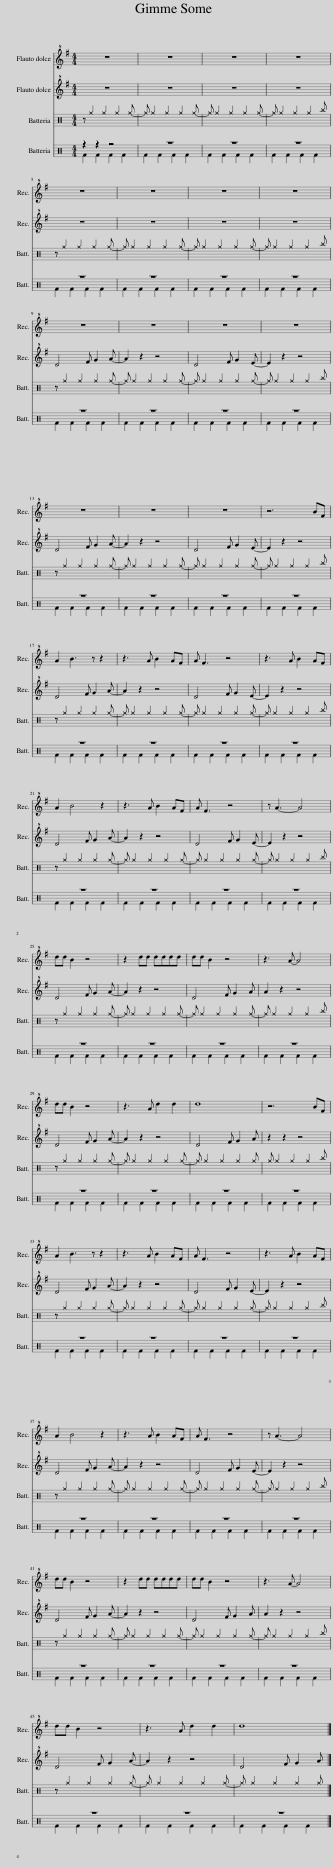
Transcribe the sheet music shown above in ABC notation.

X:1
%%score 1 2 3 4
L:1/8
M:4/4
I:linebreak $
K:G
V:1 treble+8
V:2 treble+8
V:3 perc
K:none
V:4 perc
K:none
V:1
 z8 | z8 | z8 | z8 |$ z8 | %5
 z8 | z8 | z8 |$ z8 | z8 | %10
 z8 | z8 |$ z8 | z8 | z8 | %15
 z6 BF |$ A2 B3 z z2 | z3 A B2 AF | A F3 z4 | z3 A B2 AF |$ %20
 A2 B4 z2 | z3 A B2 AF | A F3 z4 | z A3- A4 |$ dd B2 z4 | %25
 z2 dd dddd | dd B2 z4 | z3 A- A4 |$ dd B2 z4 | z3 A d2 d2 | %30
 d8 | z6 BF |$ A2 B3 z z2 | z3 A B2 AF | A F3 z4 | %35
 z3 A B2 AF |$ A2 B4 z2 | z3 A B2 AF | A F3 z4 | z A3- A4 |$ %40
 dd B2 z4 | z2 dd dddd | dd B2 z4 | z3 A- A4 |$ dd B2 z4 | %45
 z3 A d2 d2 | d8 |] %47
V:2
 z8 | z8 | z8 | z8 |$ z8 | %5
 z8 | z8 | z8 |$ D4 F G2 A- | A2 z2 z4 | %10
 D4 F G2 E- | E2 z2 z4 |$ D4 F G2 A- | A2 z2 z4 | D4 F G2 E- | %15
 E2 z2 z4 |$ D4 F G2 A- | A2 z2 z4 | D4 F G2 E- | E2 z2 z4 |$ %20
 D4 F G2 A- | A2 z2 z4 | D4 F G2 E- | E2 z2 z4 |$ D4 F G2 A- | %25
 A2 z2 z4 | D4 F G2 A | A2 z2 z4 |$ D4 F G2 A- | A2 z2 z4 | %30
 D4 F G2 A | z2 z2 z4 |$ D4 F G2 A- | A2 z2 z4 | D4 F G2 E- | %35
 E2 z2 z4 |$ D4 F G2 A- | A2 z2 z4 | D4 F G2 E- | E2 z2 z4 |$ %40
 D4 F G2 A- | A2 z2 z4 | D4 F G2 A | A2 z2 z4 |$ D4 F G2 A- | %45
 A2 z2 z4 | D4 F G2 A |] %47
V:3
[K:C] z ^g2 ^g2 ^g2 ^g- | ^g ^g2 ^g2 ^g2 ^g- | ^g ^g2 ^g2 ^g2 ^g- | ^g ^g2 ^g2 ^g2 ^b |$ z ^g2 ^g2 ^g2 ^g- | %5
 ^g ^g2 ^g2 ^g2 ^g- | ^g ^g2 ^g2 ^g2 ^g- | ^g ^g2 ^g2 ^g2 ^b |$ z ^g2 ^g2 ^g2 ^g- | ^g ^g2 ^g2 ^g2 ^g- | %10
 ^g ^g2 ^g2 ^g2 ^g- | ^g ^g2 ^g2 ^g2 ^b |$ z ^g2 ^g2 ^g2 ^g- | ^g ^g2 ^g2 ^g2 ^g- | ^g ^g2 ^g2 ^g2 ^g- | %15
 ^g ^g2 ^g2 ^g2 ^b |$ z ^g2 ^g2 ^g2 ^g- | ^g ^g2 ^g2 ^g2 ^g- | ^g ^g2 ^g2 ^g2 ^g- | ^g ^g2 ^g2 ^g2 ^b |$ %20
 z ^g2 ^g2 ^g2 ^g- | ^g ^g2 ^g2 ^g2 ^g- | ^g ^g2 ^g2 ^g2 ^g- | ^g ^g2 ^g2 ^g2 ^b |$ z ^g2 ^g2 ^g2 ^g- | %25
 ^g ^g2 ^g2 ^g2 ^g- | ^g ^g2 ^g2 ^g2 ^g- | ^g ^g2 ^g2 ^g2 ^b |$ z ^g2 ^g2 ^g2 ^g- | ^g ^g2 ^g2 ^g2 ^g- | %30
 ^g ^g2 ^g2 ^g2 ^g | ^g ^g2 ^g2 ^g2 ^b |$ z ^g2 ^g2 ^g2 ^g- | ^g ^g2 ^g2 ^g2 ^g- | ^g ^g2 ^g2 ^g2 ^g- | %35
 ^g ^g2 ^g2 ^g2 ^b |$ z ^g2 ^g2 ^g2 ^g- | ^g ^g2 ^g2 ^g2 ^g- | ^g ^g2 ^g2 ^g2 ^g- | ^g ^g2 ^g2 ^g2 ^b |$ %40
 z ^g2 ^g2 ^g2 ^g- | ^g ^g2 ^g2 ^g2 ^g- | ^g ^g2 ^g2 ^g2 ^g- | ^g ^g2 ^g2 ^g2 ^b |$ z ^g2 ^g2 ^g2 ^g- | %45
 ^g ^g2 ^g2 ^g2 ^g- | ^g ^g2 ^g2 ^g2 ^g |] %47
V:4
[K:C] F2 F2 F2 F2 | F2 F2 F2 F2 | F2 F2 F2 F2 | F2 F2 F2 F2 |$ F2 F2 F2 F2 | %5
 F2 F2 F2 F2 | F2 F2 F2 F2 | F2 F2 F2 F2 |$ F2 F2 F2 F2 | F2 F2 F2 F2 | %10
 F2 F2 F2 F2 | F2 F2 F2 F2 |$ F2 F2 F2 F2 | F2 F2 F2 F2 | F2 F2 F2 F2 | %15
 F2 F2 F2 F2 |$ F2 F2 F2 F2 | F2 F2 F2 F2 | F2 F2 F2 F2 | F2 F2 F2 F2 |$ %20
 F2 F2 F2 F2 | F2 F2 F2 F2 | F2 F2 F2 F2 | F2 F2 F2 F2 |$ F2 F2 F2 F2 | %25
 F2 F2 F2 F2 | F2 F2 F2 F2 | F2 F2 F2 F2 |$ F2 F2 F2 F2 | F2 F2 F2 F2 | %30
 F2 F2 F2 F2 | F2 F2 F2 F2 |$ F2 F2 F2 F2 | F2 F2 F2 F2 | F2 F2 F2 F2 | %35
 F2 F2 F2 F2 |$ F2 F2 F2 F2 | F2 F2 F2 F2 | F2 F2 F2 F2 | F2 F2 F2 F2 |$ %40
 F2 F2 F2 F2 | F2 F2 F2 F2 | F2 F2 F2 F2 | F2 F2 F2 F2 |$ F2 F2 F2 F2 | %45
 F2 F2 F2 F2 | F2 F2 F2 F2 |] %47
